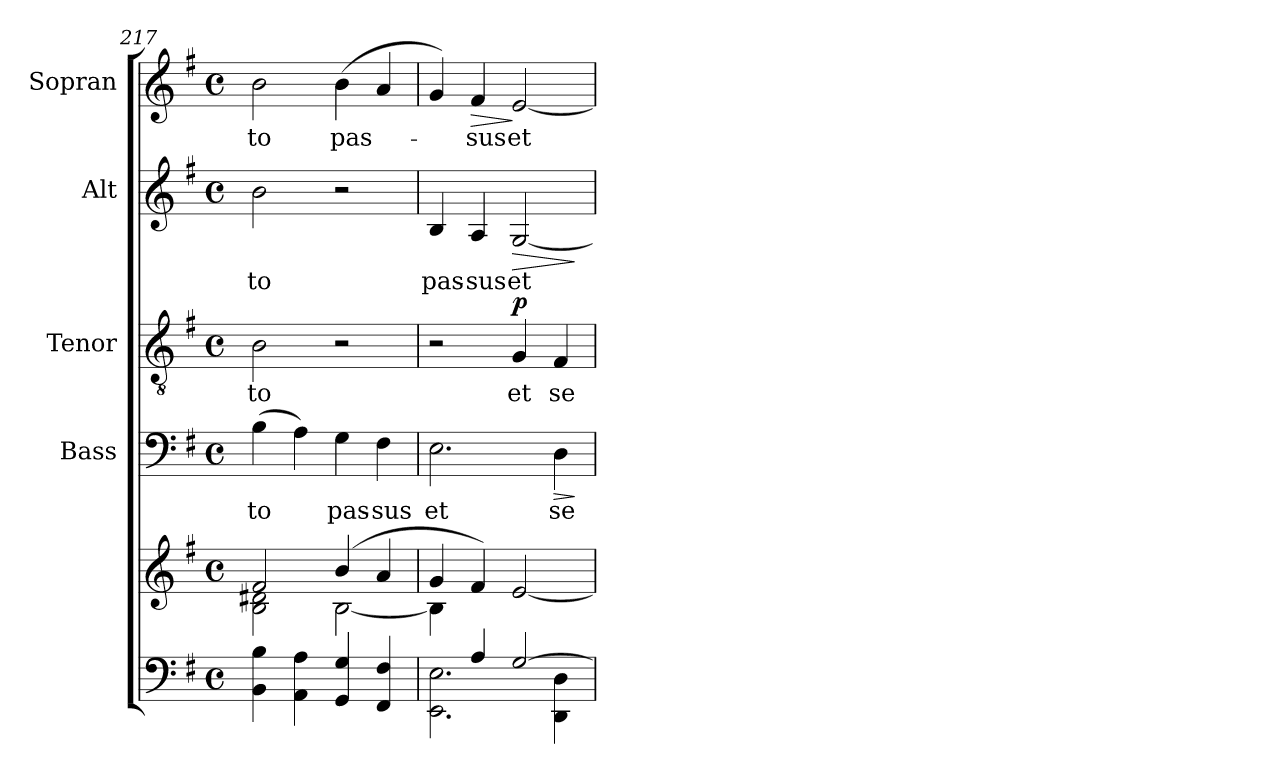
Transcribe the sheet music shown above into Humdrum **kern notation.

**kern	**kern	**kern	**text	**dynam	**kern	**text	**dynam	**kern	**text	**dynam	**kern	**text	**dynam
*part5	*part5	*part4	*part4	*part4	*part3	*part3	*part3	*part2	*part2	*part2	*part1	*part1	*part1
*staff6	*staff5	*staff4	*staff4	*staff4	*staff3	*staff3	*staff3	*staff2	*staff2	*staff2	*staff1	*staff1	*staff1
*	*	*I"Bass	*	*	*I"Tenor	*	*	*I"Alt	*	*	*I"Sopran	*	*
*	*	*I'B.	*	*	*I'T.	*	*	*I'A.	*	*	*I'S.	*	*
*clefF4	*clefG2	*clefF4	*	*	*clefGv2	*	*	*clefG2	*	*	*clefG2	*	*
*k[f#]	*k[f#]	*k[f#]	*	*	*k[f#]	*	*	*k[f#]	*	*	*k[f#]	*	*
*G:	*G:	*G:	*	*	*G:	*	*	*G:	*	*	*G:	*	*
*M4/4	*M4/4	*M4/4	*	*	*M4/4	*	*	*M4/4	*	*	*M4/4	*	*
*met(c)	*met(c)	*met(c)	*	*	*met(c)	*	*	*met(c)	*	*	*met(c)	*	*
=217	=217	=217	=217	=217	=217	=217	=217	=217	=217	=217	=217	=217	=217
*	*^	*	*	*	*	*	*	*	*	*	*	*	*
!	!	!	!	!LO:LY:b	!	!	!LO:LY:b	!	!	!LO:LY:b	!	!	!LO:LY:b	!
4BB\ 4B\	2f#/	2B\ 2d#X\	(>4B\	-to	.	2B\	-to	.	2b\	-to	.	2b\	-to	.
4AA\ 4A\	.	.	4A\)	.	.	.	.	.	.	.	.	.	.	.
!	!	!	!	!LO:LY:b	!	!	!	!	!	!	!	!	!LO:LY:b	!
4GG/ 4G/	(4b/	[<2B\	4G\	pas-	.	2r	.	.	2r	.	.	(>4b\	pas-	.
!	!	!	!	!LO:LY:b	!	!	!	!	!	!	!	!	!	!
4FF#/ 4F#/	4a/	.	4F#\	-sus	.	.	.	.	.	.	.	4a/	.	.
=218	=218	=218	=218	=218	=218	=218	=218	=218	=218	=218	=218	=218	=218	=218
*^	*	*	*	*	*	*	*	*	*	*	*	*	*	*
!	!	!	!	!	!LO:LY:b	!	!	!	!	!	!LO:LY:b	!	!	!	!
4ryy	2.EE\ 2.E\	4g/	4B\]	2.E\	et	.	2r	.	.	4B/	pas-	.	4g/)	.	.
!	!	!	!	!	!	!	!	!	!	!	!LO:LY:b	!	!	!LO:LY:b	!LO:HP:b
4A/	.	4f#/)	2.ryy	.	.	.	.	.	.	4A/	-sus	.	4f#/	-sus	>
!	!	!	!	!	!	!	!	!LO:LY:b	!LO:DY:a	!	!LO:LY:b	!LO:HP:b	!	!LO:LY:b	!
[>2G/	.	[>2e/	.	.	.	.	4G/	et	p	[2G/	et	>	[2e/	et	]
!	!	!	!	!	!LO:LY:b	!LO:HP:b	!	!LO:LY:b	!	!	!	!	!	!	!
.	4DD\ 4D\	.	.	4D\	se-	>	4F#/	se-	.	.	.	.	.	.	.
*v	*v	*	*	*	*	*	*	*	*	*	*	*	*	*	*
*	*v	*v	*	*	*	*	*	*	*	*	*	*	*	*
.	.	.	.	]	.	.	.	.	.	]	.	.	.
=	=	=	=	=	=	=	=	=	=	=	=	=	=
*-	*-	*-	*-	*-	*-	*-	*-	*-	*-	*-	*-	*-	*-
